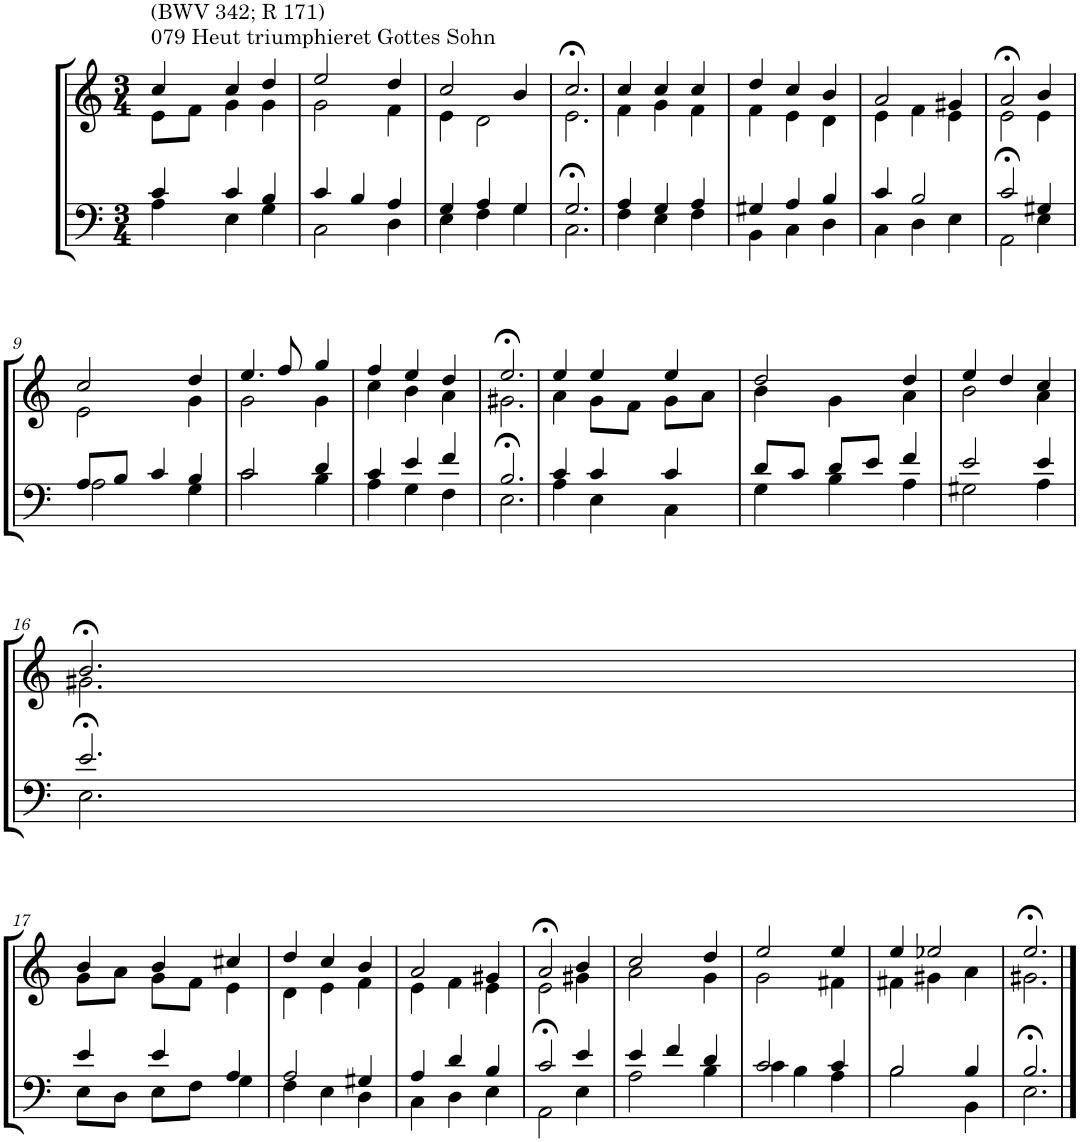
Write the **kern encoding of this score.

**kern	**kern
*part2	*part1
*staff2	*staff1
*I"Tenor/Baß	*I"Sopran/Alt
*clefF4	*clefG2
*k[]	*k[]
*M3/4	*M3/4
=1	=1
*^	*^
!	!	!LO:TX:a:t=079 Heut triumphieret Gottes Sohn	!
!	!	!LO:TX:a:t=(BWV 342; R 171)	!
4c/	4A\	4cc/	8e\L
.	.	.	8f\J
4c/	4E\	4cc/	4g\
4B/	4G\	4dd/	4g\
=2	=2	=2	=2
4c/	2C\	2ee/	2g\
4B/	.	.	.
4A/	4D\	4dd/	4f\
=3	=3	=3	=3
4G/	4E\	2cc/	4e\
4A/	4F\	.	2d\
4G/	4G\	4b/	.
=4	=4	=4	=4
2.G/	2.C>\	2.cc>/	2.e\
=5	=5	=5	=5
4A/	4F\	4cc/	4f\
4G/	4E\	4cc/	4g\
4A/	4F\	4cc/	4f\
=6	=6	=6	=6
4G#X/	4BB\	4dd/	4f\
4A/	4C\	4cc/	4e\
4B/	4D\	4b/	4d\
=7	=7	=7	=7
4c/	4C\	2a/	4e\
2B/	4D\	.	4f\
.	4E\	4g#X/	4e\
=8	=8	=8	=8
2c/	2AA>\	2a>/	2e\
4G#X/	4E\	4b/	4e\
!!LO:LB:g=z	!!
=9	=9	=9	=9
8A/L	2A\	2cc/	2e\
8B/J	.	.	.
4c/	.	.	.
4B/	4G\	4dd/	4g\
=10	=10	=10	=10
2c/	2c\	4.ee/	2g\
.	.	8ff/	.
4d/	4B\	4gg/	4g\
=11	=11	=11	=11
4c/	4A\	4ff/	4cc\
4e/	4G\	4ee/	4b\
4f/	4F\	4dd/	4a\
=12	=12	=12	=12
2.B/	2.E>\	2.ee>/	2.g#X\
=13	=13	=13	=13
4c/	4A\	4ee/	4a\
4c/	4E\	4ee/	8g\L
.	.	.	8f\J
4c/	4C\	4ee/	8g\L
.	.	.	8a\J
=14	=14	=14	=14
8d/L	4G\	2dd/	4b\
8c/J	.	.	.
8d/L	4B\	.	4g\
8e/J	.	.	.
4f/	4A\	4dd/	4a\
=15	=15	=15	=15
2e/	2G#X\	4ee/	2b\
.	.	4dd/	.
4e/	4A\	4cc/	4a\
!!LO:LB:g=z	!!
=16	=16	=16	=16
2.e/	2.E>\	2.b>/	2.g#X\
!!LO:LB:g=z	!!
=17	=17	=17	=17
4e/	8E\L	4b/	8g\L
.	8D\J	.	8a\J
4e/	8E\L	4b/	8g\L
.	8F\J	.	8f\J
4A/	4G\	4cc#X/	4e\
=18	=18	=18	=18
2A/	4F\	4dd/	4d\
.	4E\	4cc/	4e\
4G#X/	4D\	4b/	4f\
=19	=19	=19	=19
4A/	4C\	2a/	4e\
4d/	4D\	.	4f\
4B/	4E\	4g#X/	4e\
=20	=20	=20	=20
2c/	2AA>\	2a>/	2e\
4e/	4E\	4b/	4g#X\
=21	=21	=21	=21
4e/	2A\	2cc/	2a\
4f/	.	.	.
4d/	4B\	4dd/	4g\
=22	=22	=22	=22
2c/	4c\	2ee/	2g\
.	4B\	.	.
4c/	4A\	4ee/	4f#X\
=23	=23	=23	=23
2B/	2B\	4ee/	4f#X\
.	.	2ee-X/	4g#X\
4B/	4BB\	.	4a\
=24	=24	=24	=24
2.B/	2.E>\	2.ee>/	2.g#X\
*v	*v	*	*
*	*v	*v
==	==
*-	*-
